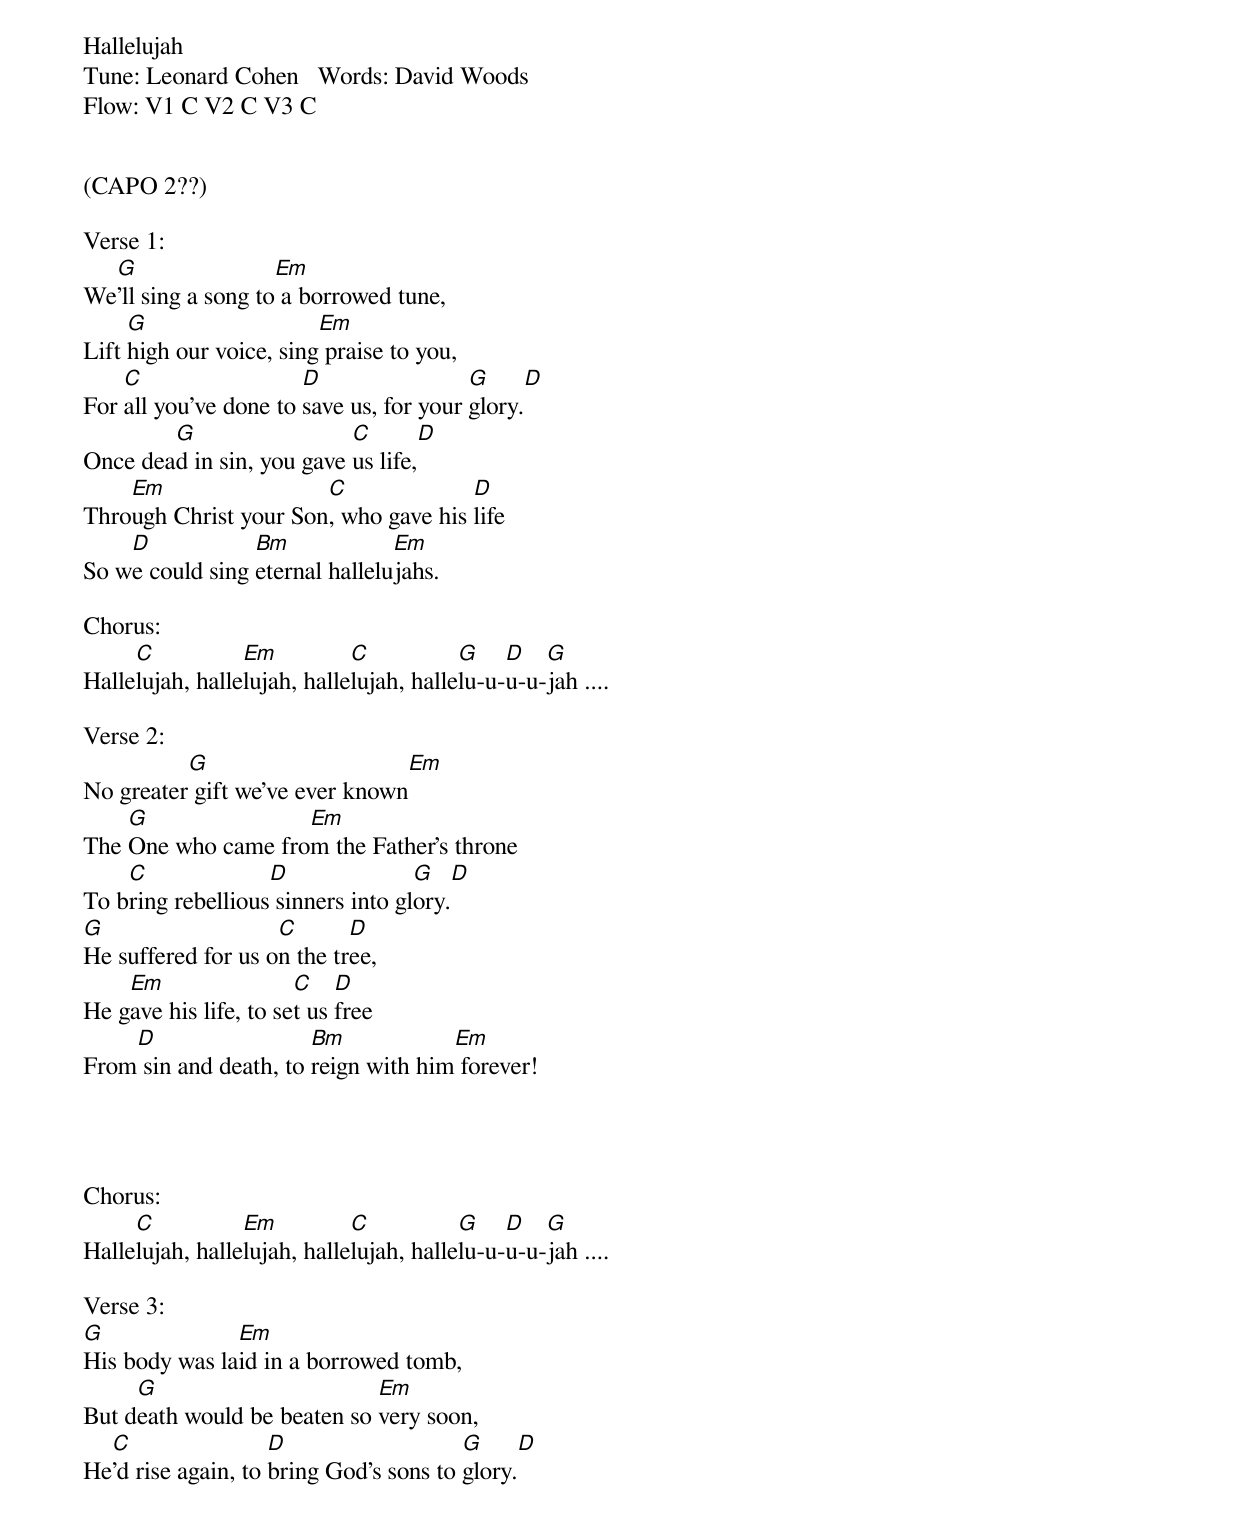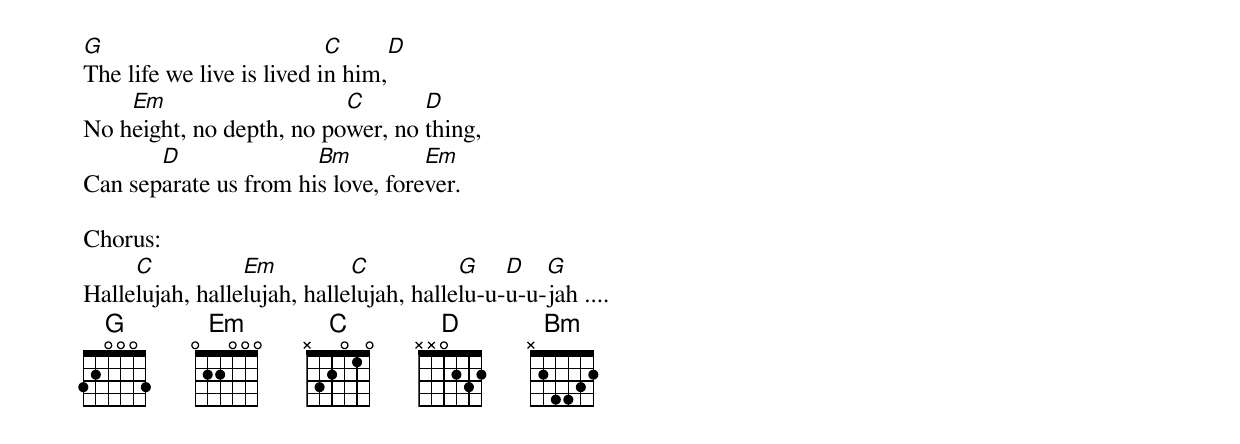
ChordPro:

Hallelujah
Tune: Leonard Cohen   Words: David Woods
Flow: V1 C V2 C V3 C


(CAPO 2??)

Verse 1:
We[G]'ll sing a song to[Em] a borrowed tune,
Lift [G]high our voice, sing[Em] praise to you,
For [C]all you've done to [D]save us, for your [G]glory.[D]
Once dea[G]d in sin, you gave [C]us life,[D]
Thro[Em]ugh Christ your Son[C], who gave his [D]life
So w[D]e could sing [Bm]eternal hallelu[Em]jahs.

Chorus:
Halle[C]lujah, halle[Em]lujah, halle[C]lujah, halle[G]lu-u-[D]u-u-[G]jah ....

Verse 2:
No greater[G] gift we've ever known[Em]
The [G]One who came fro[Em]m the Father's throne
To b[C]ring rebellious[D] sinners into gl[G]ory.[D]
[G]He suffered for us o[C]n the tr[D]ee,
He g[Em]ave his life, to se[C]t us [D]free
From[D] sin and death, to [Bm]reign with him[Em] forever!




Chorus:
Halle[C]lujah, halle[Em]lujah, halle[C]lujah, halle[G]lu-u-[D]u-u-[G]jah ....

Verse 3:
[G]His body was la[Em]id in a borrowed tomb,
But d[G]eath would be beaten so [Em]very soon,
He[C]'d rise again, to [D]bring God's sons to [G]glory.[D]
[G]The life we live is lived i[C]n him,[D]
No h[Em]eight, no depth, no po[C]wer, no [D]thing,
Can sep[D]arate us from hi[Bm]s love, fore[Em]ver.

Chorus:
Halle[C]lujah, halle[Em]lujah, halle[C]lujah, halle[G]lu-u-[D]u-u-[G]jah ....
